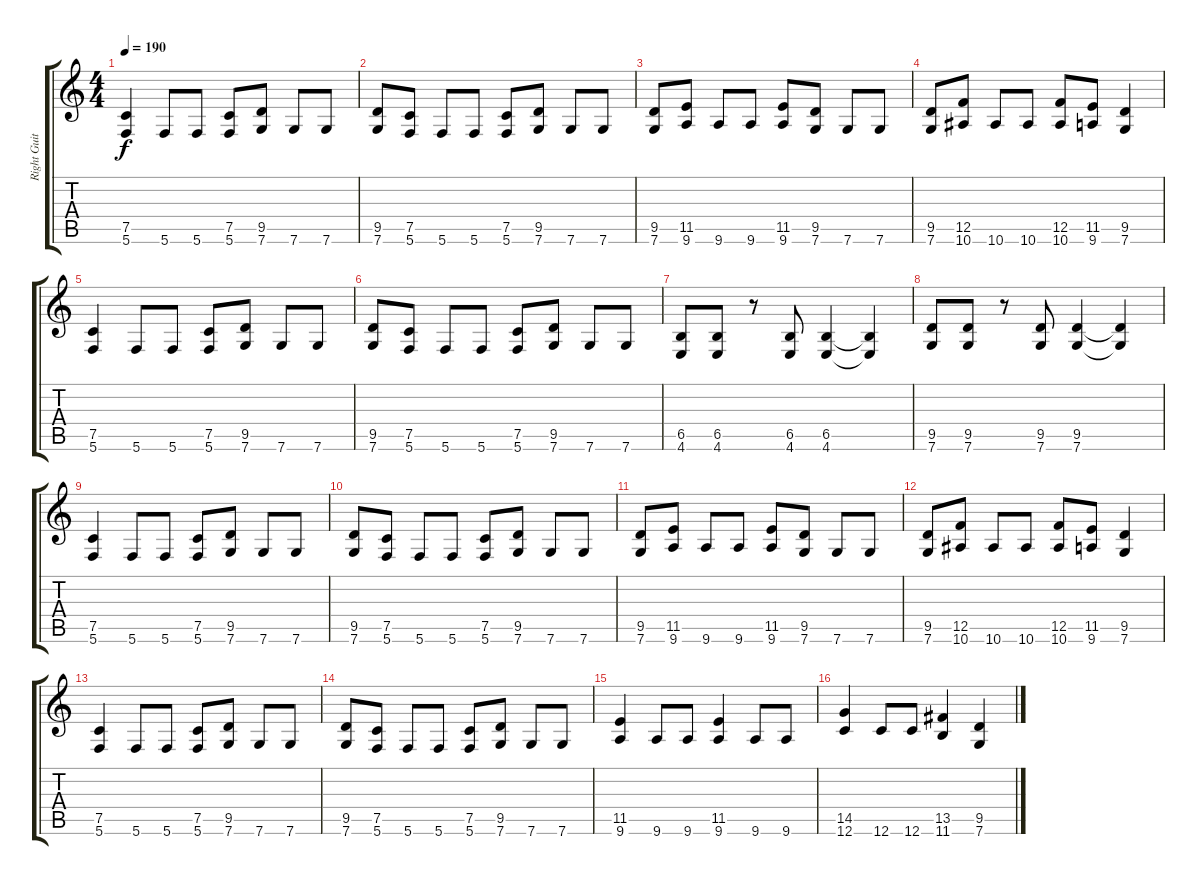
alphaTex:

\track ("Right Guitar" "Right Guit") {instrument distortionguitar}
\staff {score tabs}
\tuning (C4 G3 Eb3 Bb2 F2 C2) {hide}
\ts (4 4)
\tempo 190
\clef g2
\ks c
(7.5 5.6).4{dy f} 5.6.8 5.6.8 (7.5 5.6).8 (9.5 7.6).8 7.6.8 7.6.8 |
(9.5 7.6).8 (7.5 5.6).8 5.6.8 5.6.8 (7.5 5.6).8 (9.5 7.6).8 7.6.8 7.6.8 |
(9.5 7.6).8 (11.5 9.6).8 9.6.8 9.6.8 (11.5 9.6).8 (9.5 7.6).8 7.6.8 7.6.8 |
(9.5 7.6).8 (12.5 10.6).8 10.6.8 10.6.8 (12.5 10.6).8 (11.5 9.6).8 (9.5 7.6).4 |
(7.5 5.6).4 5.6.8 5.6.8 (7.5 5.6).8 (9.5 7.6).8 7.6.8 7.6.8 |
(9.5 7.6).8 (7.5 5.6).8 5.6.8 5.6.8 (7.5 5.6).8 (9.5 7.6).8 7.6.8 7.6.8 |
(6.5 4.6).8 (6.5 4.6).8 r.8 (6.5 4.6).8 (6.5 4.6).4 (6.5{t} 4.6{t}).4 |
(9.5 7.6).8 (9.5 7.6).8 r.8 (9.5 7.6).8 (9.5 7.6).4 (9.5{t} 7.6{t}).4 |
(7.5 5.6).4 5.6.8 5.6.8 (7.5 5.6).8 (9.5 7.6).8 7.6.8 7.6.8 |
(9.5 7.6).8 (7.5 5.6).8 5.6.8 5.6.8 (7.5 5.6).8 (9.5 7.6).8 7.6.8 7.6.8 |
(9.5 7.6).8 (11.5 9.6).8 9.6.8 9.6.8 (11.5 9.6).8 (9.5 7.6).8 7.6.8 7.6.8 |
(9.5 7.6).8 (12.5 10.6).8 10.6.8 10.6.8 (12.5 10.6).8 (11.5 9.6).8 (9.5 7.6).4 |
(7.5 5.6).4 5.6.8 5.6.8 (7.5 5.6).8 (9.5 7.6).8 7.6.8 7.6.8 |
(9.5 7.6).8 (7.5 5.6).8 5.6.8 5.6.8 (7.5 5.6).8 (9.5 7.6).8 7.6.8 7.6.8 |
(11.5 9.6).4 9.6.8 9.6.8 (11.5 9.6).4 9.6.8 9.6.8 |
(14.5 12.6).4 12.6.8 12.6.8 (13.5 11.6).4 (9.5 7.6).4
